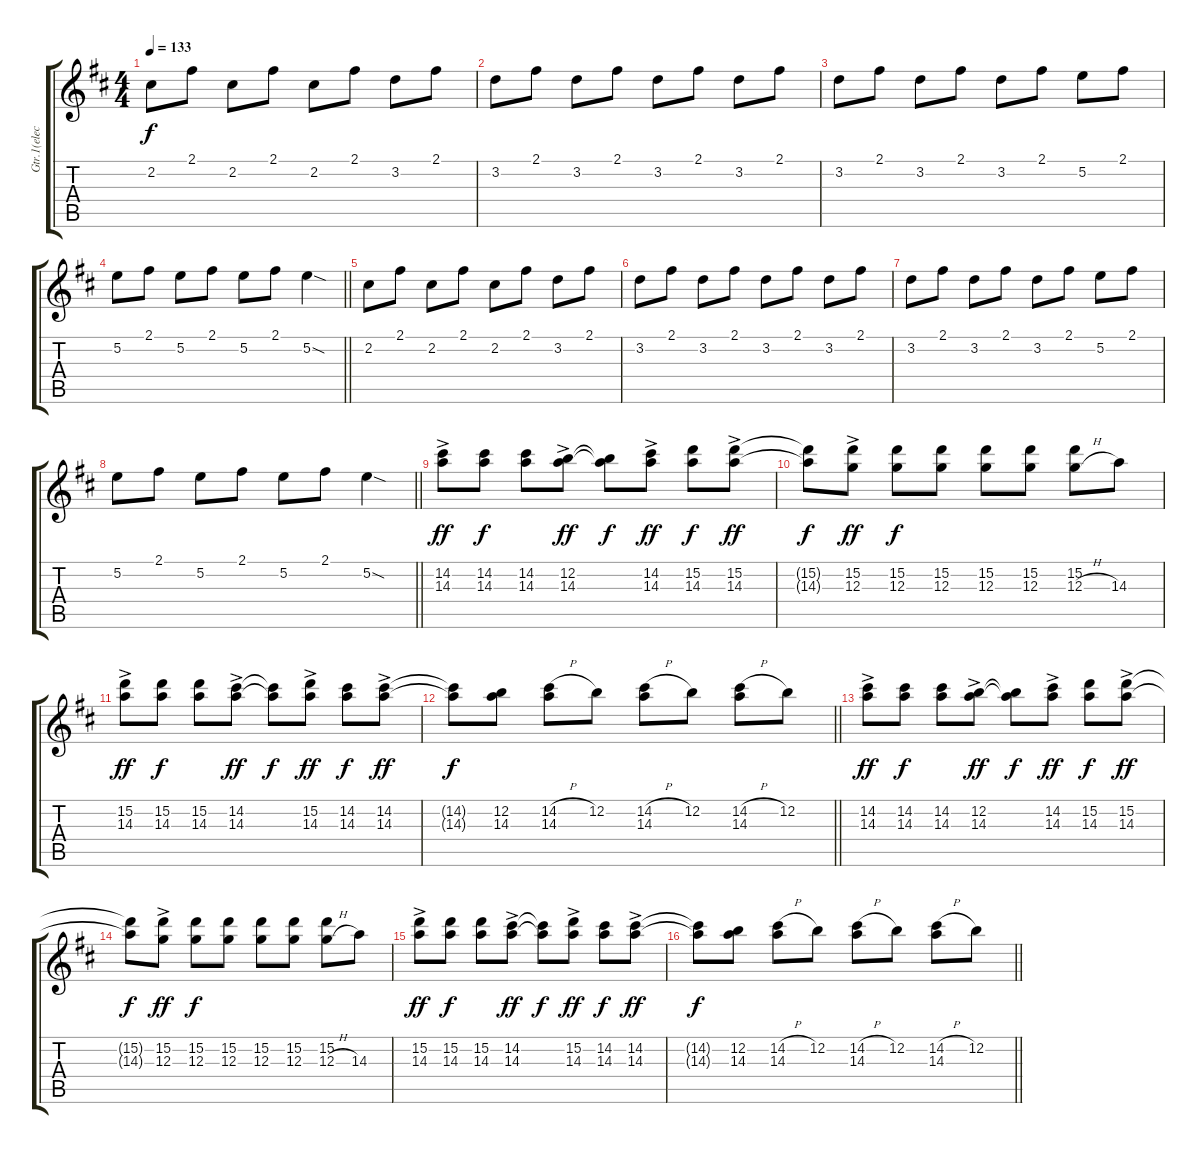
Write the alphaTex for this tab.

\track ("Gtr.1(elec.)" "Gtr.1(elec") {instrument electricguitarclean}
\staff {score tabs}
\tuning (E4 B3 G3 D3 A2 E2) {hide}
\ts (4 4)
\tempo 133
\clef g2
\ks d
2.2.8{dy f instrument electricguitarclean} 2.1.8 2.2.8 2.1.8 2.2.8 2.1.8 3.2.8 2.1.8 |
3.2.8 2.1.8 3.2.8 2.1.8 3.2.8 2.1.8 3.2.8 2.1.8 |
3.2.8 2.1.8 3.2.8 2.1.8 3.2.8 2.1.8 5.2.8 2.1.8 |
\barLineRight lightlight
5.2.8 2.1.8 5.2.8 2.1.8 5.2.8 2.1.8 5.2{sod}.4 |
2.2.8{instrument electricguitarclean} 2.1.8 2.2.8 2.1.8 2.2.8 2.1.8 3.2.8 2.1.8 |
3.2.8 2.1.8 3.2.8 2.1.8 3.2.8 2.1.8 3.2.8 2.1.8 |
3.2.8 2.1.8 3.2.8 2.1.8 3.2.8 2.1.8 5.2.8 2.1.8 |
\barLineRight lightlight
5.2.8 2.1.8 5.2.8 2.1.8 5.2.8 2.1.8 5.2{sod}.4 |
(14.2{ac} 14.3{ac}).8{dy ff instrument distortionguitar} (14.2 14.3).8{dy f} (14.2 14.3).8 (12.2{ac} 14.3{ac}).8{dy ff} (12.2{t} 14.3{t}).8{dy f} (14.2{ac} 14.3{ac}).8{dy ff} (15.2 14.3).8{dy f} (15.2{ac} 14.3{ac}).8{dy ff} |
(15.2{t} 14.3{t}).8{dy f} (15.2{ac} 12.3{ac}).8{dy ff} (15.2 12.3).8{dy f} (15.2 12.3).8 (15.2 12.3).8 (15.2 12.3).8 (15.2 12.3{h}).8 14.3.8 |
(15.2{ac} 14.3{ac}).8{dy ff} (15.2 14.3).8{dy f} (15.2 14.3).8 (14.2{ac} 14.3{ac}).8{dy ff} (14.2{t} 14.3{t}).8{dy f} (15.2{ac} 14.3{ac}).8{dy ff} (14.2 14.3).8{dy f} (14.2{ac} 14.3{ac}).8{dy ff} |
\barLineRight lightlight
(14.2{t} 14.3{t}).8{dy f} (12.2 14.3).8 (14.2{h} 14.3).8 12.2.8 (14.2{h} 14.3).8 12.2.8 (14.2{h} 14.3).8 12.2.8 |
(14.2{ac} 14.3{ac}).8{dy ff instrument distortionguitar} (14.2 14.3).8{dy f} (14.2 14.3).8 (12.2{ac} 14.3{ac}).8{dy ff} (12.2{t} 14.3{t}).8{dy f} (14.2{ac} 14.3{ac}).8{dy ff} (15.2 14.3).8{dy f} (15.2{ac} 14.3{ac}).8{dy ff} |
(15.2{t} 14.3{t}).8{dy f} (15.2{ac} 12.3{ac}).8{dy ff} (15.2 12.3).8{dy f} (15.2 12.3).8 (15.2 12.3).8 (15.2 12.3).8 (15.2 12.3{h}).8 14.3.8 |
(15.2{ac} 14.3{ac}).8{dy ff} (15.2 14.3).8{dy f} (15.2 14.3).8 (14.2{ac} 14.3{ac}).8{dy ff} (14.2{t} 14.3{t}).8{dy f} (15.2{ac} 14.3{ac}).8{dy ff} (14.2 14.3).8{dy f} (14.2{ac} 14.3{ac}).8{dy ff} |
\barLineRight lightlight
(14.2{t} 14.3{t}).8{dy f} (12.2 14.3).8 (14.2{h} 14.3).8 12.2.8 (14.2{h} 14.3).8 12.2.8 (14.2{h} 14.3).8 12.2.8
